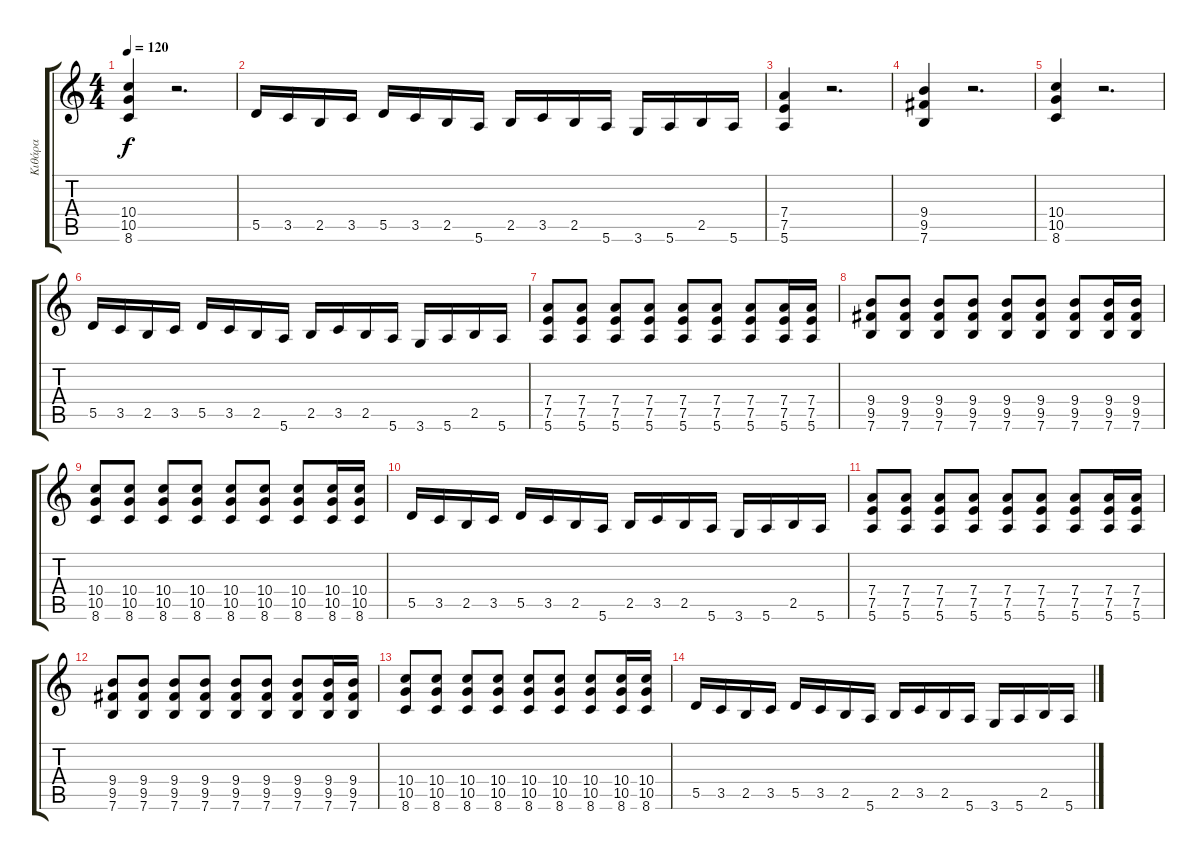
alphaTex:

\track ("Κιθάρα" "Κιθάρα") {instrument distortionguitar}
\staff {score tabs}
\tuning (E4 B3 G3 D3 A2 E2) {hide}
\ts (4 4)
\tempo 120
\clef g2
\ks c
(10.4 10.5 8.6).4{dy f} r.2{d} |
5.5.16 3.5.16 2.5.16 3.5.16 5.5.16 3.5.16 2.5.16 5.6.16 2.5.16 3.5.16 2.5.16 5.6.16 3.6.16 5.6.16 2.5.16 5.6.16 |
(7.4 7.5 5.6).4 r.2{d} |
(9.4 9.5 7.6).4 r.2{d} |
(10.4 10.5 8.6).4 r.2{d} |
5.5.16 3.5.16 2.5.16 3.5.16 5.5.16 3.5.16 2.5.16 5.6.16 2.5.16 3.5.16 2.5.16 5.6.16 3.6.16 5.6.16 2.5.16 5.6.16 |
(7.4 7.5 5.6).8 (7.4 7.5 5.6).8 (7.4 7.5 5.6).8 (7.4 7.5 5.6).8 (7.4 7.5 5.6).8 (7.4 7.5 5.6).8 (7.4 7.5 5.6).8 (7.4 7.5 5.6).16 (7.4 7.5 5.6).16 |
(9.4 9.5 7.6).8 (9.4 9.5 7.6).8 (9.4 9.5 7.6).8 (9.4 9.5 7.6).8 (9.4 9.5 7.6).8 (9.4 9.5 7.6).8 (9.4 9.5 7.6).8 (9.4 9.5 7.6).16 (9.4 9.5 7.6).16 |
(10.4 10.5 8.6).8 (10.4 10.5 8.6).8 (10.4 10.5 8.6).8 (10.4 10.5 8.6).8 (10.4 10.5 8.6).8 (10.4 10.5 8.6).8 (10.4 10.5 8.6).8 (10.4 10.5 8.6).16 (10.4 10.5 8.6).16 |
5.5.16 3.5.16 2.5.16 3.5.16 5.5.16 3.5.16 2.5.16 5.6.16 2.5.16 3.5.16 2.5.16 5.6.16 3.6.16 5.6.16 2.5.16 5.6.16 |
(7.4 7.5 5.6).8 (7.4 7.5 5.6).8 (7.4 7.5 5.6).8 (7.4 7.5 5.6).8 (7.4 7.5 5.6).8 (7.4 7.5 5.6).8 (7.4 7.5 5.6).8 (7.4 7.5 5.6).16 (7.4 7.5 5.6).16 |
(9.4 9.5 7.6).8 (9.4 9.5 7.6).8 (9.4 9.5 7.6).8 (9.4 9.5 7.6).8 (9.4 9.5 7.6).8 (9.4 9.5 7.6).8 (9.4 9.5 7.6).8 (9.4 9.5 7.6).16 (9.4 9.5 7.6).16 |
(10.4 10.5 8.6).8 (10.4 10.5 8.6).8 (10.4 10.5 8.6).8 (10.4 10.5 8.6).8 (10.4 10.5 8.6).8 (10.4 10.5 8.6).8 (10.4 10.5 8.6).8 (10.4 10.5 8.6).16 (10.4 10.5 8.6).16 |
5.5.16 3.5.16 2.5.16 3.5.16 5.5.16 3.5.16 2.5.16 5.6.16 2.5.16 3.5.16 2.5.16 5.6.16 3.6.16 5.6.16 2.5.16 5.6.16
